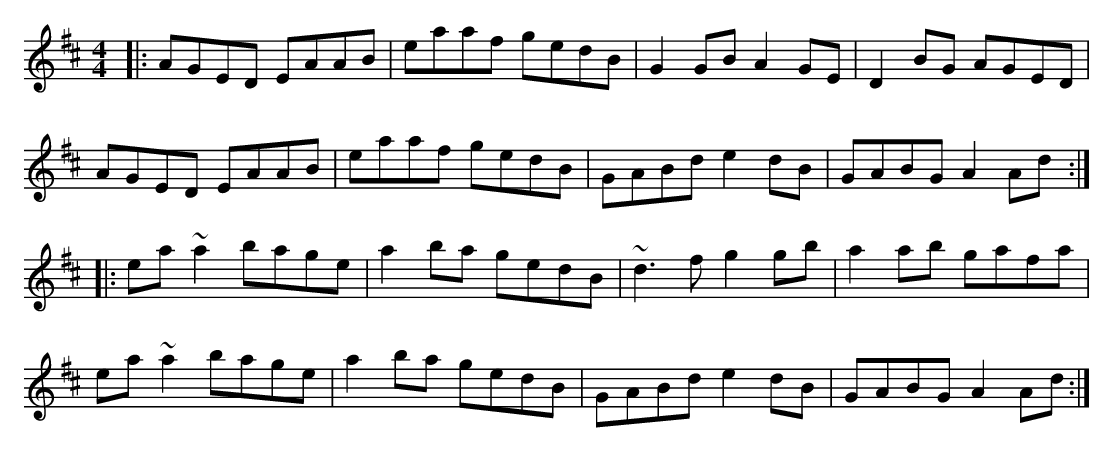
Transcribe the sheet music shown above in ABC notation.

X:1
M:4/4
K:Edor
|:AGe,d, e,AAB|eaaf gedB|G2GB A2Ge,|d,2BG AGe,d,|
AGe,d, e,AAB|eaaf gedB|GABd e2dB|GABG A2Ad:|
|:ea~a2 bage|a2ba gedB|~d3f g2gb|a2ab gafa|
ea~a2 bage|a2ba gedB|GABd e2dB|GABG A2Ad:|
